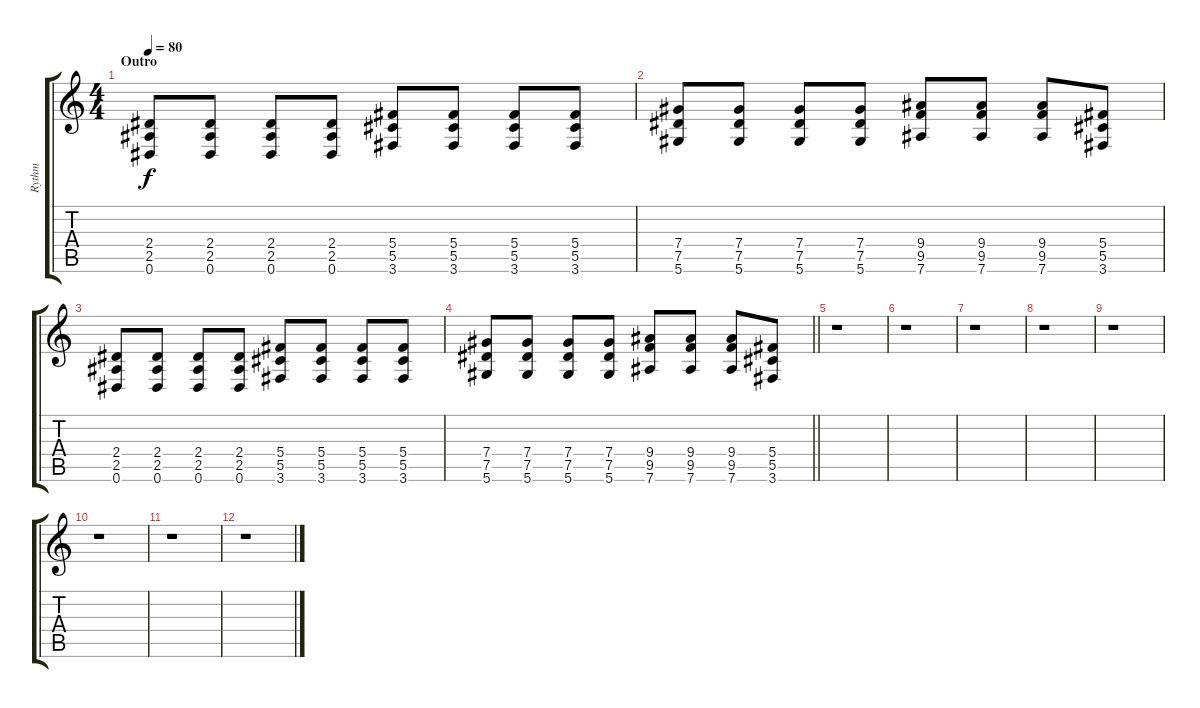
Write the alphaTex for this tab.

\track ("Rythm" "Rythm") {instrument overdrivenguitar}
\staff {score tabs}
\tuning (Eb4 Bb3 Gb3 Db3 Ab2 Eb2) {hide}
\ts (4 4)
\section ("" "Outro")
\tempo 80
\clef g2
\ks c
(2.4 2.5 0.6).8{dy f} (2.4 2.5 0.6).8 (2.4 2.5 0.6).8 (2.4 2.5 0.6).8 (5.4 5.5 3.6).8 (5.4 5.5 3.6).8 (5.4 5.5 3.6).8 (5.4 5.5 3.6).8 |
(7.4 7.5 5.6).8 (7.4 7.5 5.6).8 (7.4 7.5 5.6).8 (7.4 7.5 5.6).8 (9.4 9.5 7.6).8 (9.4 9.5 7.6).8 (9.4 9.5 7.6).8 (5.4 5.5 3.6).8 |
(2.4 2.5 0.6).8 (2.4 2.5 0.6).8 (2.4 2.5 0.6).8 (2.4 2.5 0.6).8 (5.4 5.5 3.6).8 (5.4 5.5 3.6).8 (5.4 5.5 3.6).8 (5.4 5.5 3.6).8 |
\barLineRight lightlight
(7.4 7.5 5.6).8 (7.4 7.5 5.6).8 (7.4 7.5 5.6).8 (7.4 7.5 5.6).8 (9.4 9.5 7.6).8 (9.4 9.5 7.6).8 (9.4 9.5 7.6).8 (5.4 5.5 3.6).8 |
r.1 |
r.1 |
r.1 |
r.1 |
r.1 |
r.1 |
r.1 |
r.1
